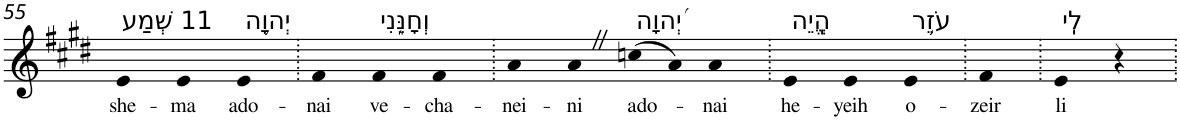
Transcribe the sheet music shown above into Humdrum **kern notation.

**kern	**text
*part1	*part1
*staff1	*staff1
*I"Piano	*
*I'Pno	*
!!LO:PB:g=z
*clefG2	*
*k[f#c#g#d#]	*
*E:	*
=55	=55
!LO:TX:a:t=11 שְׁמַע	!
!	!LO:LY:b
4e	she-
!	!LO:LY:b
4e	-ma
!LO:TX:a:t=יְהוָ֥ה	!
!	!LO:LY:b
4e	ado-
=56.	=56.
!	!LO:LY:b
4f#	-nai
!LO:TX:a:t=וְחָנֵּ֑נִי	!
!	!LO:LY:b
4f#	ve-
!	!LO:LY:b
4f#	-cha-
=57.	=57.
!	!LO:LY:b
4a	-nei-
!	!LO:LY:b
4aZ	-ni
!LO:TX:a:t=יְ֝הוָה	!
!	!LO:LY:b
(>8ccn	ado-
8a)	.
!	!LO:LY:b
4a	-nai
=58.	=58.
!LO:TX:a:t=הֱֽיֵה	!
!	!LO:LY:b
4e	he-
!	!LO:LY:b
4e	-yeih
!LO:TX:a:t=עֹזֵ֥ר	!
!	!LO:LY:b
4e	o-
=59.	=59.
!	!LO:LY:b
4f#	-zeir
=60.	=60.
!LO:TX:a:t=לִֽי	!
!	!LO:LY:b
4e	li
4r	.
=.	=.
*-	*-
